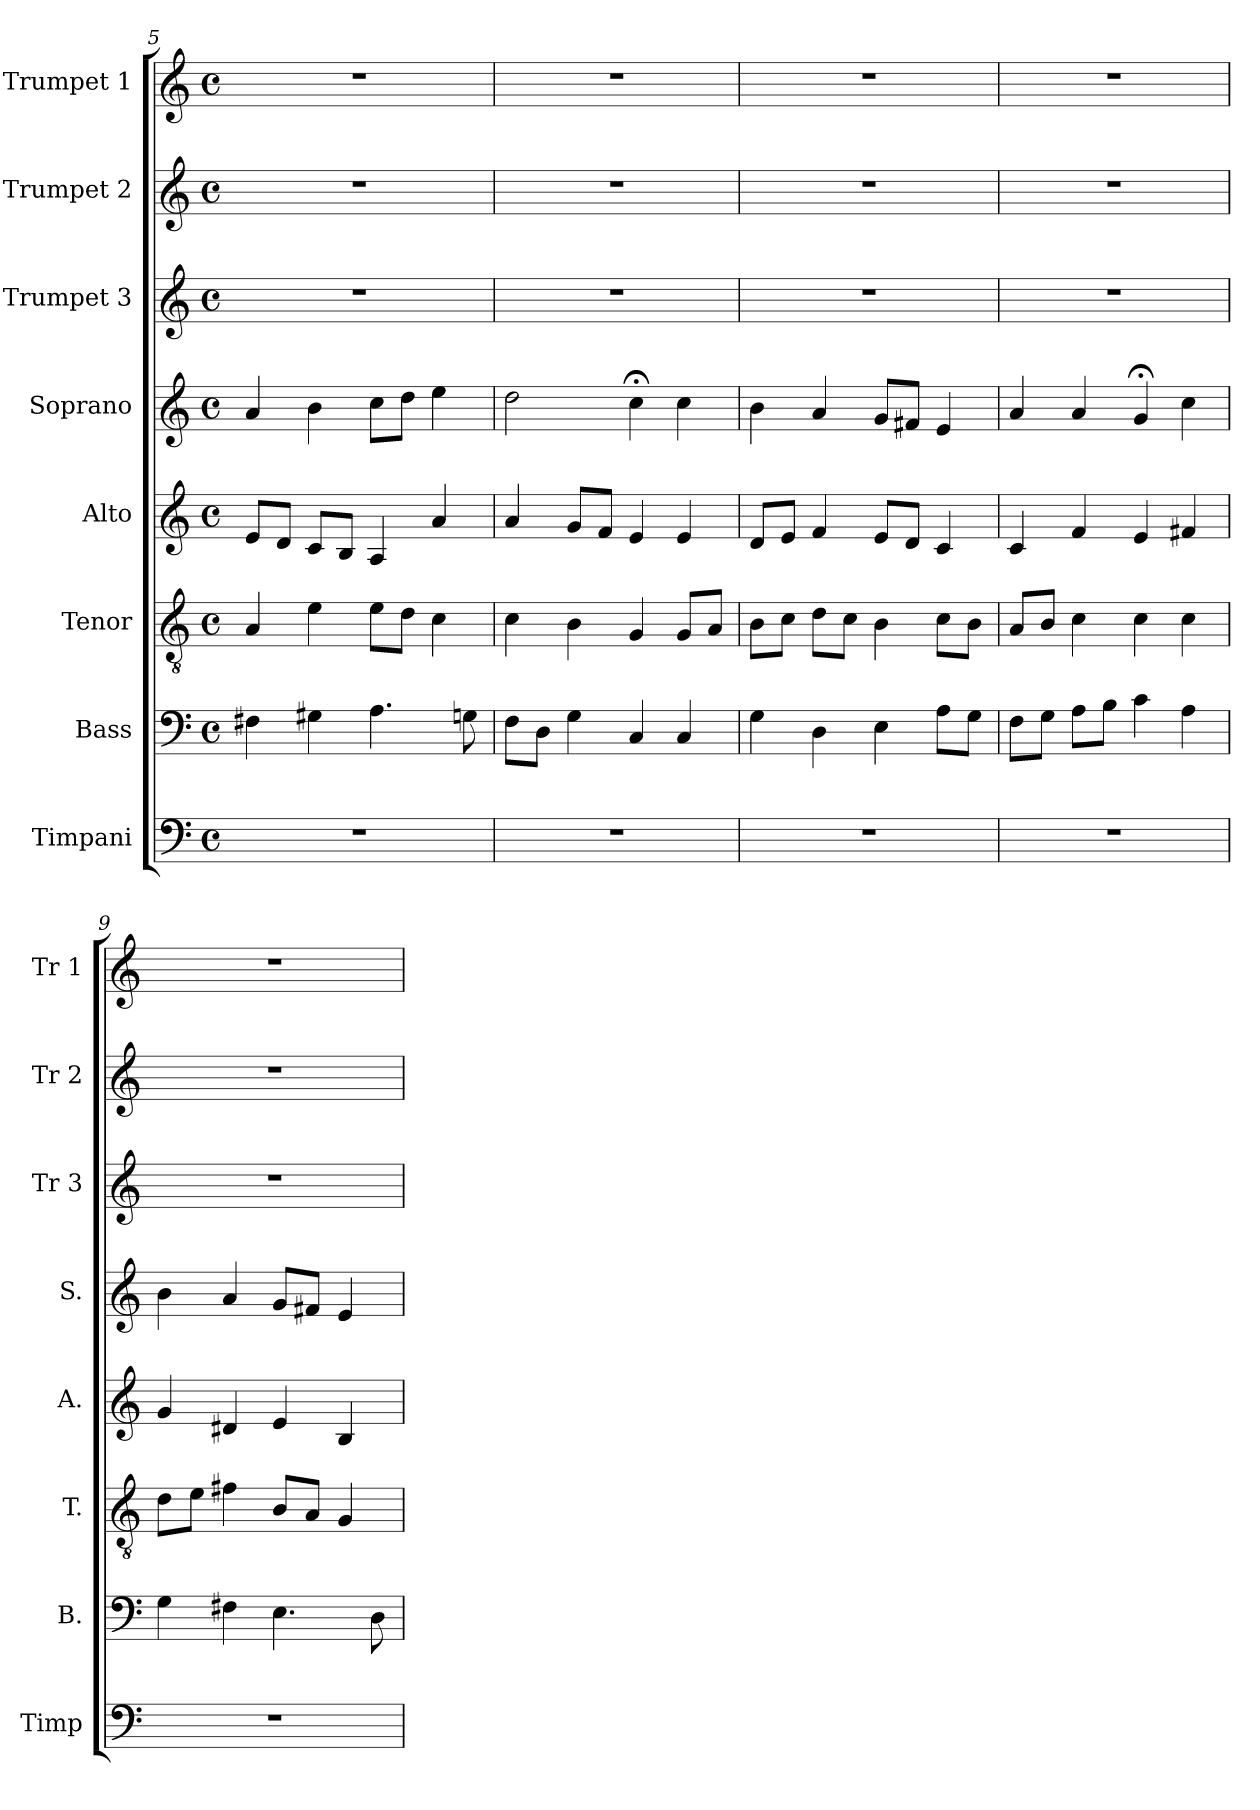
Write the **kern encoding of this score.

**kern	**kern	**kern	**kern	**kern	**kern	**kern	**kern
*part8	*part7	*part6	*part5	*part4	*part3	*part2	*part1
*staff8	*staff7	*staff6	*staff5	*staff4	*staff3	*staff2	*staff1
*I"Timpani	*I"Bass	*I"Tenor	*I"Alto	*I"Soprano	*I"Trumpet 3	*I"Trumpet 2	*I"Trumpet 1
*I'Timp	*I'B.	*I'T.	*I'A.	*I'S.	*I'Tr 3	*I'Tr 2	*I'Tr 1
*clefF4	*clefF4	*clefGv2	*clefG2	*clefG2	*clefG2	*clefG2	*clefG2
*k[]	*k[]	*k[]	*k[]	*k[]	*k[]	*k[]	*k[]
*C:	*C:	*C:	*C:	*C:	*C:	*C:	*C:
*M4/4	*M4/4	*M4/4	*M4/4	*M4/4	*M4/4	*M4/4	*M4/4
*met(c)	*met(c)	*met(c)	*met(c)	*met(c)	*met(c)	*met(c)	*met(c)
=5	=5	=5	=5	=5	=5	=5	=5
1r	4F#X\	4A/	8e/L	4a/	1r	1r	1r
.	.	.	8d/J	.	.	.	.
.	4G#X\	4e\	8c/L	4b\	.	.	.
.	.	.	8B/J	.	.	.	.
.	4.A\	8e\L	4A/	8cc\L	.	.	.
.	.	8d\J	.	8dd\J	.	.	.
.	.	4c\	4a/	4ee\	.	.	.
.	8Gn\	.	.	.	.	.	.
=6	=6	=6	=6	=6	=6	=6	=6
1r	8F\L	4c\	4a/	2dd\	1r	1r	1r
.	8D\J	.	.	.	.	.	.
.	4G\	4B\	8g/L	.	.	.	.
.	.	.	8f/J	.	.	.	.
.	4C/	4G/	4e/	4cc;<\	.	.	.
.	4C/	8G/L	4e/	4cc\	.	.	.
.	.	8A/J	.	.	.	.	.
!!LO:LB:g=z
=7	=7	=7	=7	=7	=7	=7	=7
1r	4G\	8B\L	8d/L	4b\	1r	1r	1r
.	.	8c\J	8e/J	.	.	.	.
.	4D\	8d\L	4f/	4a/	.	.	.
.	.	8c\J	.	.	.	.	.
.	4E\	4B\	8e/L	8g/L	.	.	.
.	.	.	8d/J	8f#X/J	.	.	.
.	8A\L	8c\L	4c/	4e/	.	.	.
.	8G\J	8B\J	.	.	.	.	.
=8	=8	=8	=8	=8	=8	=8	=8
1r	8F\L	8A/L	4c/	4a/	1r	1r	1r
.	8G\J	8B/J	.	.	.	.	.
.	8A\L	4c\	4f/	4a/	.	.	.
.	8B\J	.	.	.	.	.	.
.	4c\	4c\	4e/	4g;</	.	.	.
.	4A\	4c\	4f#X/	4cc\	.	.	.
=9	=9	=9	=9	=9	=9	=9	=9
1r	4G\	8d\L	4g/	4b\	1r	1r	1r
.	.	8e\J	.	.	.	.	.
.	4F#X\	4f#X\	4d#X/	4a/	.	.	.
.	4.E\	8B/L	4e/	8g/L	.	.	.
.	.	8A/J	.	8f#X/J	.	.	.
.	.	4G/	4B/	4e/	.	.	.
.	8D\	.	.	.	.	.	.
=	=	=	=	=	=	=	=
*-	*-	*-	*-	*-	*-	*-	*-
